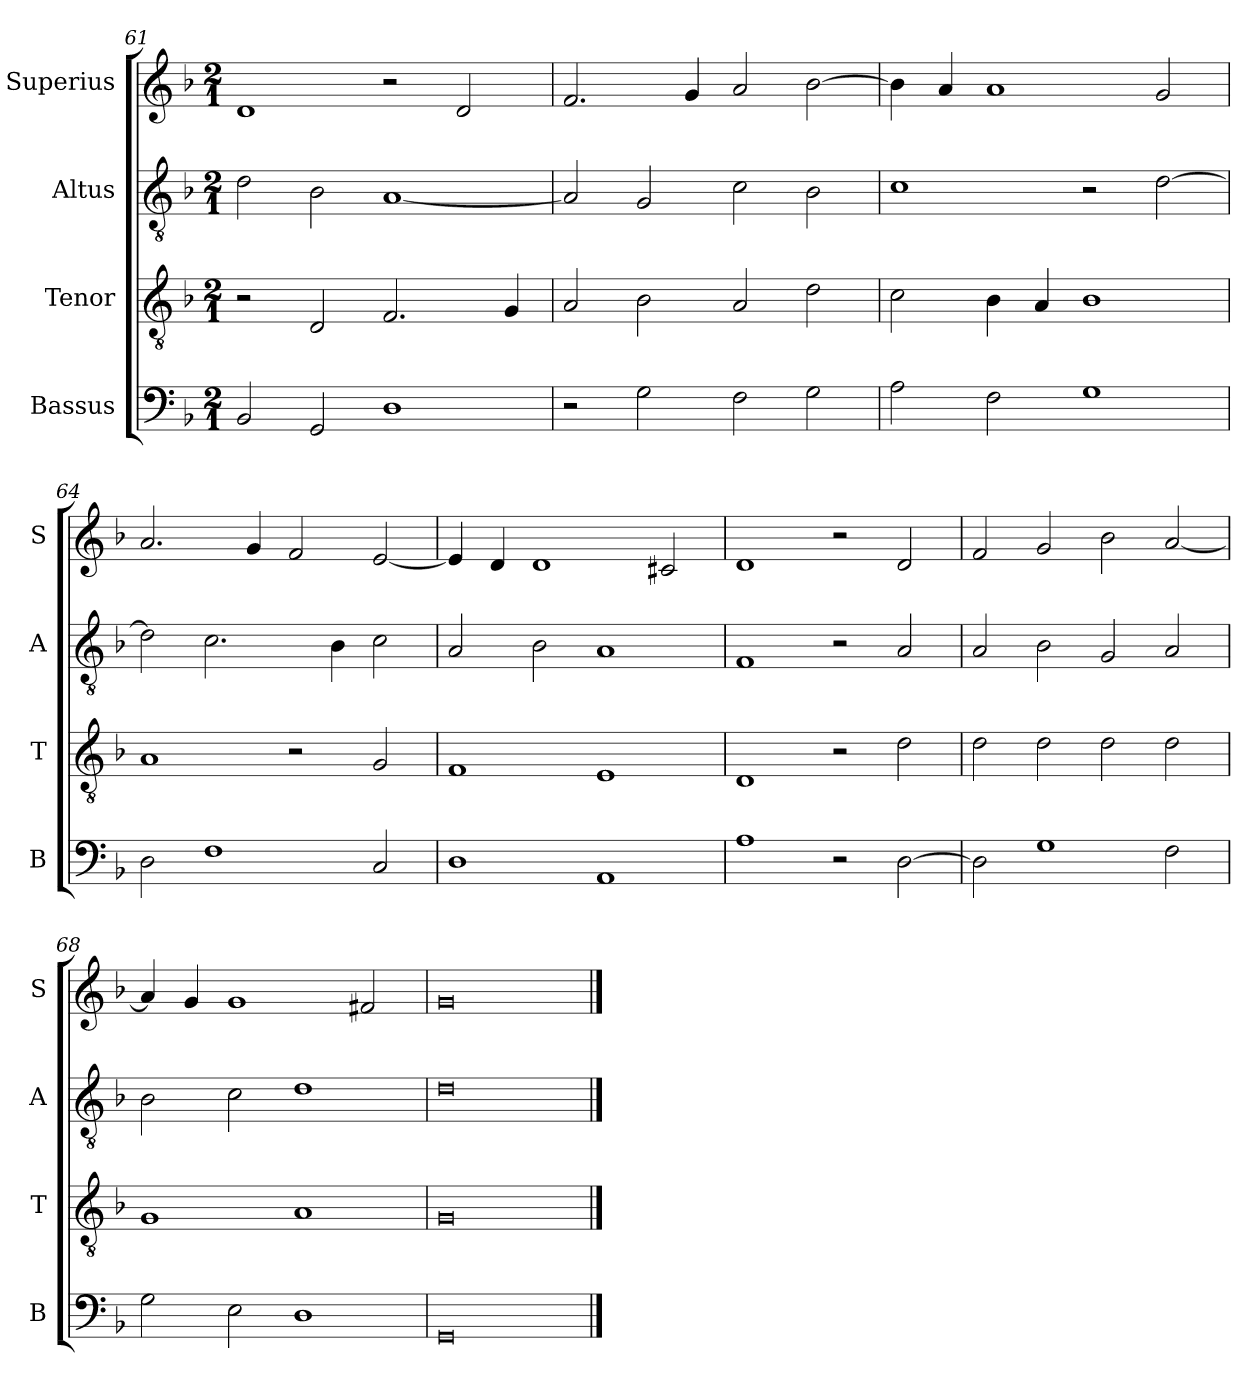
**kern	**kern	**kern	**kern
*part4	*part3	*part2	*part1
*staff4	*staff3	*staff2	*staff1
*I"Bassus	*I"Tenor	*I"Altus	*I"Superius
*I'B	*I'T	*I'A	*I'S
*clefF4	*clefGv2	*clefGv2	*clefG2
*k[b-]	*k[b-]	*k[b-]	*k[b-]
*M2/1	*M2/1	*M2/1	*M2/1
=61	=61	=61	=61
2BB-	2r	2d	1d
2GG	2D	2B-	.
1D	2.F	[1A	2r
.	.	.	2d
.	4G	.	.
=62	=62	=62	=62
2r	2A	2A]	2.f
2G	2B-	2G	.
.	.	.	4g
2F	2A	2c	2a
2G	2d	2B-	[2b-
=63	=63	=63	=63
2A	2c	1c	4b-]
.	.	.	4a
2F	4B-	.	1a
.	4A	.	.
1G	1B-	2r	.
.	.	[2d	2g
=64	=64	=64	=64
2D	1A	2d]	2.a
1F	.	2.c	.
.	.	.	4g
.	2r	.	2f
.	.	4B-	.
2C	2G	2c	[2e
=65	=65	=65	=65
1D	1F	2A	4e]
.	.	.	4d
.	.	2B-	1d
1AA	1E	1A	.
.	.	.	2c#X
=66	=66	=66	=66
1A	1D	1F	1d
2r	2r	2r	2r
[2D	2d	2A	2d
=67	=67	=67	=67
2D]	2d	2A	2f
1G	2d	2B-	2g
.	2d	2G	2b-
2F	2d	2A	[2a
=68	=68	=68	=68
2G	1G	2B-	4a]
.	.	.	4g
2E	.	2c	1g
1D	1A	1d	.
.	.	.	2f#X
=69	=69	=69	=69
0GG	0G	0d	0g
==	==	==	==
*-	*-	*-	*-
